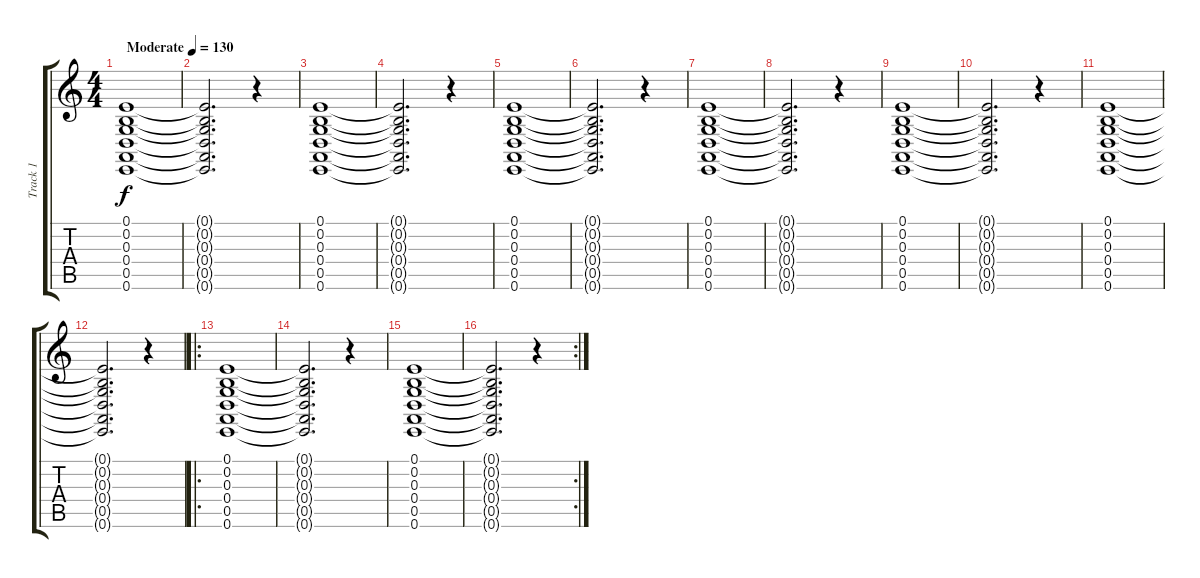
\track ("Track 1" "Track 1") {instrument seashore}
\staff {score tabs}
\tuning (E4 B3 G3 D3 A2 E2) {hide}
\ts (4 4)
\tempo (130 "Moderate")
\clef g2
\ks c
(0.1 0.2 0.3 0.4 0.5 0.6).1{dy f instrument seashore} |
(0.1{t} 0.2{t} 0.3{t} 0.4{t} 0.5{t} 0.6{t}).2{d} r.4 |
(0.1 0.2 0.3 0.4 0.5 0.6).1 |
(0.1{t} 0.2{t} 0.3{t} 0.4{t} 0.5{t} 0.6{t}).2{d} r.4 |
(0.1 0.2 0.3 0.4 0.5 0.6).1 |
(0.1{t} 0.2{t} 0.3{t} 0.4{t} 0.5{t} 0.6{t}).2{d} r.4 |
(0.1 0.2 0.3 0.4 0.5 0.6).1 |
(0.1{t} 0.2{t} 0.3{t} 0.4{t} 0.5{t} 0.6{t}).2{d} r.4 |
(0.1 0.2 0.3 0.4 0.5 0.6).1 |
(0.1{t} 0.2{t} 0.3{t} 0.4{t} 0.5{t} 0.6{t}).2{d} r.4 |
(0.1 0.2 0.3 0.4 0.5 0.6).1 |
(0.1{t} 0.2{t} 0.3{t} 0.4{t} 0.5{t} 0.6{t}).2{d} r.4 |
\ro
(0.1 0.2 0.3 0.4 0.5 0.6).1 |
(0.1{t} 0.2{t} 0.3{t} 0.4{t} 0.5{t} 0.6{t}).2{d} r.4 |
(0.1 0.2 0.3 0.4 0.5 0.6).1 |
\rc 2
(0.1{t} 0.2{t} 0.3{t} 0.4{t} 0.5{t} 0.6{t}).2{d} r.4
